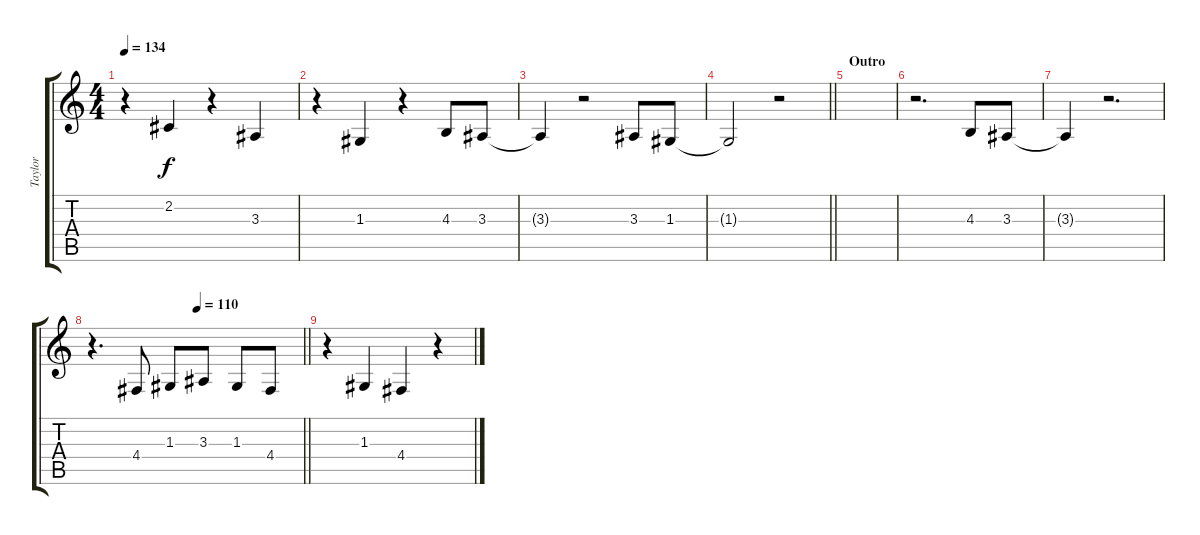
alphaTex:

\track ("Taylor" "Taylor") {instrument ocarina}
\staff {score tabs}
\tuning (E4 B3 G3 D3 A2 E2) {hide}
\ts (4 4)
\tempo 134
\clef g2
\ks c
r.4{dy f} 2.2.4 r.4 3.3.4 |
r.4 1.3.4 r.4 4.3.8 3.3.8 |
3.3{t}.4 r.2 3.3.8 1.3.8 |
\barLineRight lightlight
1.3{t}.2 r.2 |
\section ("" "Outro")
|
r.2{d} 4.3.8 3.3.8 |
3.3{t}.4 r.2{d} |
\tempo (110 0.5)
\barLineRight lightlight
r.4{d} 4.4.8 1.3.8 3.3.8 1.3.8 4.4.8 |
r.4 1.3.4 4.4.4 r.4
